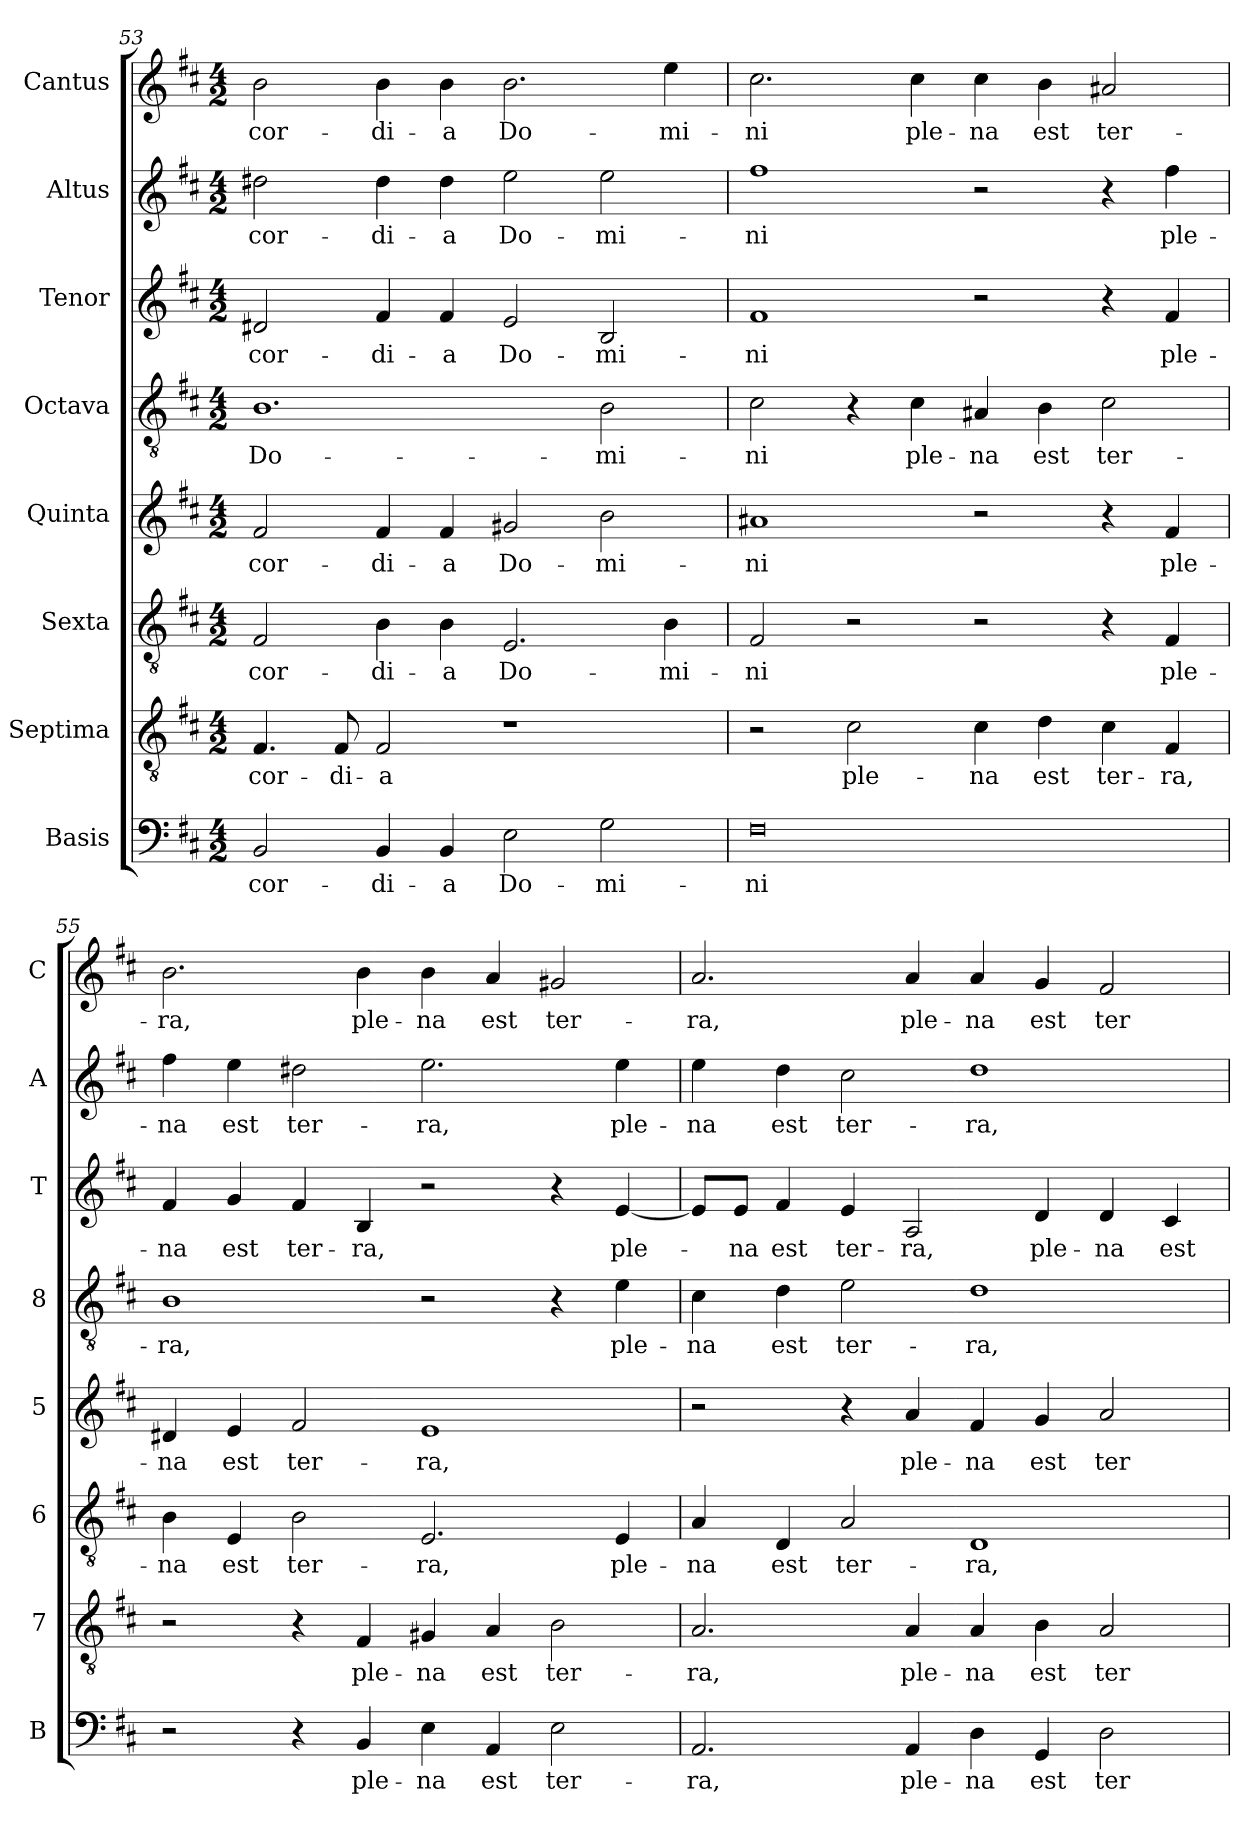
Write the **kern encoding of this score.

**kern	**text	**kern	**text	**kern	**text	**kern	**text	**kern	**text	**kern	**text	**kern	**text	**kern	**text
*part8	*part8	*part7	*part7	*part6	*part6	*part5	*part5	*part4	*part4	*part3	*part3	*part2	*part2	*part1	*part1
*staff8	*staff8	*staff7	*staff7	*staff6	*staff6	*staff5	*staff5	*staff4	*staff4	*staff3	*staff3	*staff2	*staff2	*staff1	*staff1
*I"Basis	*	*I"Septima	*	*I"Sexta	*	*I"Quinta	*	*I"Octava	*	*I"Tenor	*	*I"Altus	*	*I"Cantus	*
*I'B	*	*I'7	*	*I'6	*	*I'5	*	*I'8	*	*I'T	*	*I'A	*	*I'C	*
*clefF4	*	*clefGv2	*	*clefGv2	*	*clefG2	*	*clefGv2	*	*clefG2	*	*clefG2	*	*clefG2	*
*k[f#c#]	*	*k[f#c#]	*	*k[f#c#]	*	*k[f#c#]	*	*k[f#c#]	*	*k[f#c#]	*	*k[f#c#]	*	*k[f#c#]	*
*D:	*	*D:	*	*D:	*	*D:	*	*D:	*	*D:	*	*D:	*	*D:	*
*M4/2	*	*M4/2	*	*M4/2	*	*M4/2	*	*M4/2	*	*M4/2	*	*M4/2	*	*M4/2	*
=53	=53	=53	=53	=53	=53	=53	=53	=53	=53	=53	=53	=53	=53	=53	=53
!	!LO:LY:b	!	!LO:LY:b	!	!LO:LY:b	!	!LO:LY:b	!	!LO:LY:b	!	!LO:LY:b	!	!LO:LY:b	!	!LO:LY:b
2BB/	-cor-	4.F#/	-cor-	2F#/	-cor-	2f#/	-cor-	1.B	Do-	2d#X/	-cor-	2dd#X\	-cor-	2b\	-cor-
!	!	!	!LO:LY:b	!	!	!	!	!	!	!	!	!	!	!	!
.	.	8F#/	-di-	.	.	.	.	.	.	.	.	.	.	.	.
!	!LO:LY:b	!	!LO:LY:b	!	!LO:LY:b	!	!LO:LY:b	!	!	!	!LO:LY:b	!	!LO:LY:b	!	!LO:LY:b
4BB/	-di-	2F#/	-a	4B\	-di-	4f#/	-di-	.	.	4f#/	-di-	4dd#\	-di-	4b\	-di-
!	!LO:LY:b	!	!	!	!LO:LY:b	!	!LO:LY:b	!	!	!	!LO:LY:b	!	!LO:LY:b	!	!LO:LY:b
4BB/	-a	.	.	4B\	-a	4f#/	-a	.	.	4f#/	-a	4dd#\	-a	4b\	-a
!	!LO:LY:b	!	!	!	!LO:LY:b	!	!LO:LY:b	!	!	!	!LO:LY:b	!	!LO:LY:b	!	!LO:LY:b
2E\	Do-	1r	.	2.E/	Do-	2g#X/	Do-	.	.	2e/	Do-	2ee\	Do-	2.b\	Do-
!	!LO:LY:b	!	!	!	!	!	!LO:LY:b	!	!LO:LY:b	!	!LO:LY:b	!	!LO:LY:b	!	!
2G\	-mi-	.	.	.	.	2b\	-mi-	2B\	-mi-	2B/	-mi-	2ee\	-mi-	.	.
!	!	!	!	!	!LO:LY:b	!	!	!	!	!	!	!	!	!	!LO:LY:b
.	.	.	.	4B\	-mi-	.	.	.	.	.	.	.	.	4ee\	-mi-
=54	=54	=54	=54	=54	=54	=54	=54	=54	=54	=54	=54	=54	=54	=54	=54
!	!LO:LY:b	!	!	!	!LO:LY:b	!	!LO:LY:b	!	!LO:LY:b	!	!LO:LY:b	!	!LO:LY:b	!	!LO:LY:b
0F#	-ni	2r	.	2F#/	-ni	1a#X	-ni	2c#\	-ni	1f#	-ni	1ff#	-ni	2.cc#\	-ni
!	!	!	!LO:LY:b	!	!	!	!	!	!	!	!	!	!	!	!
.	.	2c#\	ple-	2r	.	.	.	4r	.	.	.	.	.	.	.
!	!	!	!	!	!	!	!	!	!LO:LY:b	!	!	!	!	!	!LO:LY:b
.	.	.	.	.	.	.	.	4c#\	ple-	.	.	.	.	4cc#\	ple-
!	!	!	!LO:LY:b	!	!	!	!	!	!LO:LY:b	!	!	!	!	!	!LO:LY:b
.	.	4c#\	-na	2r	.	2r	.	4A#X/	-na	2r	.	2r	.	4cc#\	-na
!	!	!	!LO:LY:b	!	!	!	!	!	!LO:LY:b	!	!	!	!	!	!LO:LY:b
.	.	4d\	est	.	.	.	.	4B\	est	.	.	.	.	4b\	est
!	!	!	!LO:LY:b	!	!	!	!	!	!LO:LY:b	!	!	!	!	!	!LO:LY:b
.	.	4c#\	ter-	4r	.	4r	.	2c#\	ter-	4r	.	4r	.	2a#X/	ter-
!	!	!	!LO:LY:b	!	!LO:LY:b	!	!LO:LY:b	!	!	!	!LO:LY:b	!	!LO:LY:b	!	!
.	.	4F#/	-ra,	4F#/	ple-	4f#/	ple-	.	.	4f#/	ple-	4ff#\	ple-	.	.
!!LO:PB:g=z
=55	=55	=55	=55	=55	=55	=55	=55	=55	=55	=55	=55	=55	=55	=55	=55
!	!	!	!	!	!LO:LY:b	!	!LO:LY:b	!	!LO:LY:b	!	!LO:LY:b	!	!LO:LY:b	!	!LO:LY:b
2r	.	2r	.	4B\	-na	4d#X/	-na	1B	-ra,	4f#/	-na	4ff#\	-na	2.b\	-ra,
!	!	!	!	!	!LO:LY:b	!	!LO:LY:b	!	!	!	!LO:LY:b	!	!LO:LY:b	!	!
.	.	.	.	4E/	est	4e/	est	.	.	4g/	est	4ee\	est	.	.
!	!	!	!	!	!LO:LY:b	!	!LO:LY:b	!	!	!	!LO:LY:b	!	!LO:LY:b	!	!
4r	.	4r	.	2B\	ter-	2f#/	ter-	.	.	4f#/	ter-	2dd#X\	ter-	.	.
!	!LO:LY:b	!	!LO:LY:b	!	!	!	!	!	!	!	!LO:LY:b	!	!	!	!LO:LY:b
4BB/	ple-	4F#/	ple-	.	.	.	.	.	.	4B/	-ra,	.	.	4b\	ple-
!	!LO:LY:b	!	!LO:LY:b	!	!LO:LY:b	!	!LO:LY:b	!	!	!	!	!	!LO:LY:b	!	!LO:LY:b
4E\	-na	4G#X/	-na	2.E/	-ra,	1e	-ra,	2r	.	2r	.	2.ee\	-ra,	4b\	-na
!	!LO:LY:b	!	!LO:LY:b	!	!	!	!	!	!	!	!	!	!	!	!LO:LY:b
4AA/	est	4A/	est	.	.	.	.	.	.	.	.	.	.	4a/	est
!	!LO:LY:b	!	!LO:LY:b	!	!	!	!	!	!	!	!	!	!	!	!LO:LY:b
2E\	ter-	2B\	ter-	.	.	.	.	4r	.	4r	.	.	.	2g#X/	ter-
!	!	!	!	!	!LO:LY:b	!	!	!	!LO:LY:b	!	!LO:LY:b	!	!LO:LY:b	!	!
.	.	.	.	4E/	ple-	.	.	4e\	ple-	[4e/	ple-	4ee\	ple-	.	.
=56	=56	=56	=56	=56	=56	=56	=56	=56	=56	=56	=56	=56	=56	=56	=56
!	!LO:LY:b	!	!LO:LY:b	!	!LO:LY:b	!	!	!	!LO:LY:b	!	!	!	!LO:LY:b	!	!LO:LY:b
2.AA/	-ra,	2.A/	-ra,	4A/	-na	2r	.	4c#\	-na	8e/L]	.	4ee\	-na	2.a/	-ra,
!	!	!	!	!	!	!	!	!	!	!	!LO:LY:b	!	!	!	!
.	.	.	.	.	.	.	.	.	.	8e/J	-na	.	.	.	.
!	!	!	!	!	!LO:LY:b	!	!	!	!LO:LY:b	!	!LO:LY:b	!	!LO:LY:b	!	!
.	.	.	.	4D/	est	.	.	4d\	est	4f#/	est	4dd\	est	.	.
!	!	!	!	!	!LO:LY:b	!	!	!	!LO:LY:b	!	!LO:LY:b	!	!LO:LY:b	!	!
.	.	.	.	2A/	ter-	4r	.	2e\	ter-	4e/	ter-	2cc#\	ter-	.	.
!	!LO:LY:b	!	!LO:LY:b	!	!	!	!LO:LY:b	!	!	!	!LO:LY:b	!	!	!	!LO:LY:b
4AA/	ple-	4A/	ple-	.	.	4a/	ple-	.	.	2A/	-ra,	.	.	4a/	ple-
!	!LO:LY:b	!	!LO:LY:b	!	!LO:LY:b	!	!LO:LY:b	!	!LO:LY:b	!	!	!	!LO:LY:b	!	!LO:LY:b
4D\	-na	4A/	-na	1D	-ra,	4f#/	-na	1d	-ra,	.	.	1dd	-ra,	4a/	-na
!	!LO:LY:b	!	!LO:LY:b	!	!	!	!LO:LY:b	!	!	!	!LO:LY:b	!	!	!	!LO:LY:b
4GG/	est	4B\	est	.	.	4g/	est	.	.	4d/	ple-	.	.	4g/	est
!	!LO:LY:b	!	!LO:LY:b	!	!	!	!LO:LY:b	!	!	!	!LO:LY:b	!	!	!	!LO:LY:b
2D\	ter-	2A/	ter-	.	.	2a/	ter-	.	.	4d/	-na	.	.	2f#/	ter-
!	!	!	!	!	!	!	!	!	!	!	!LO:LY:b	!	!	!	!
.	.	.	.	.	.	.	.	.	.	4c#/	est	.	.	.	.
=	=	=	=	=	=	=	=	=	=	=	=	=	=	=	=
*-	*-	*-	*-	*-	*-	*-	*-	*-	*-	*-	*-	*-	*-	*-	*-
